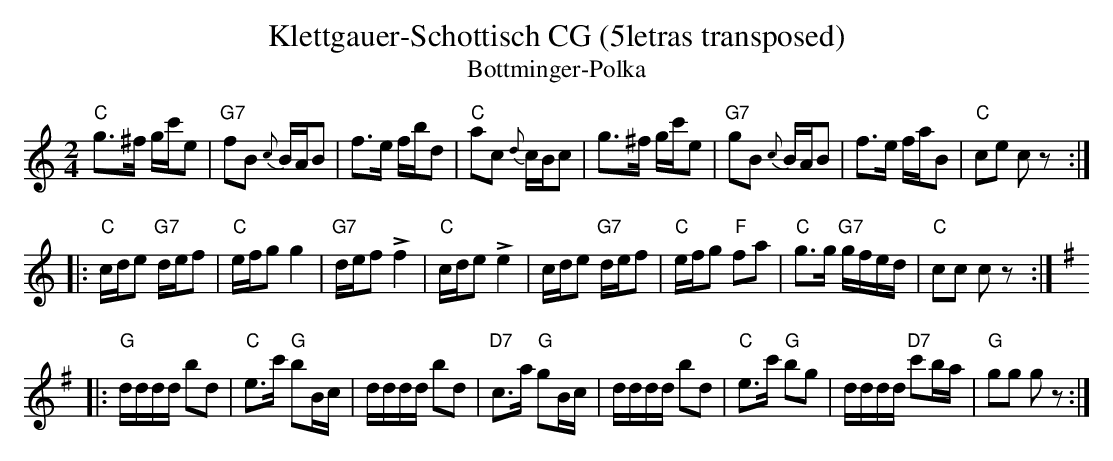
X:1
T: Klettgauer-Schottisch CG (5letras transposed)
T:Bottminger-Polka
M:2/4
L:1/16
K:C transpose=3 %%MIDI gchordon
"C"g3^f gc'e2 | "G7"f2B2 {c}BAB2 | f3e fbd2 | "C"a2c2 {d}cBc2 | g3^f gc'e2 | "G7"g2B2 {c}BAB2 | f3e faB2 | "C"c2e2 c2z2 ::
"C"cde2 "G7"def2 | "C"efg2g4 | "G7"def2 !>!f4 | "C"cde2 !>!e4 | cde2 "G7"def2 | "C"efg2 "F"f2a2 | "C"g3g "G7"gfed | "C"c2c2 c2z2 :: [K:G]
"G"dddd b2d2 | "C"e3c' "G"b2Bc | dddd b2d2 | "D7"c3a "G"g2Bc | dddd b2d2 | "C"e3c' "G"b2g2 | dddd "D7"c'2ba | "G"g2g2 g2z2 :|
